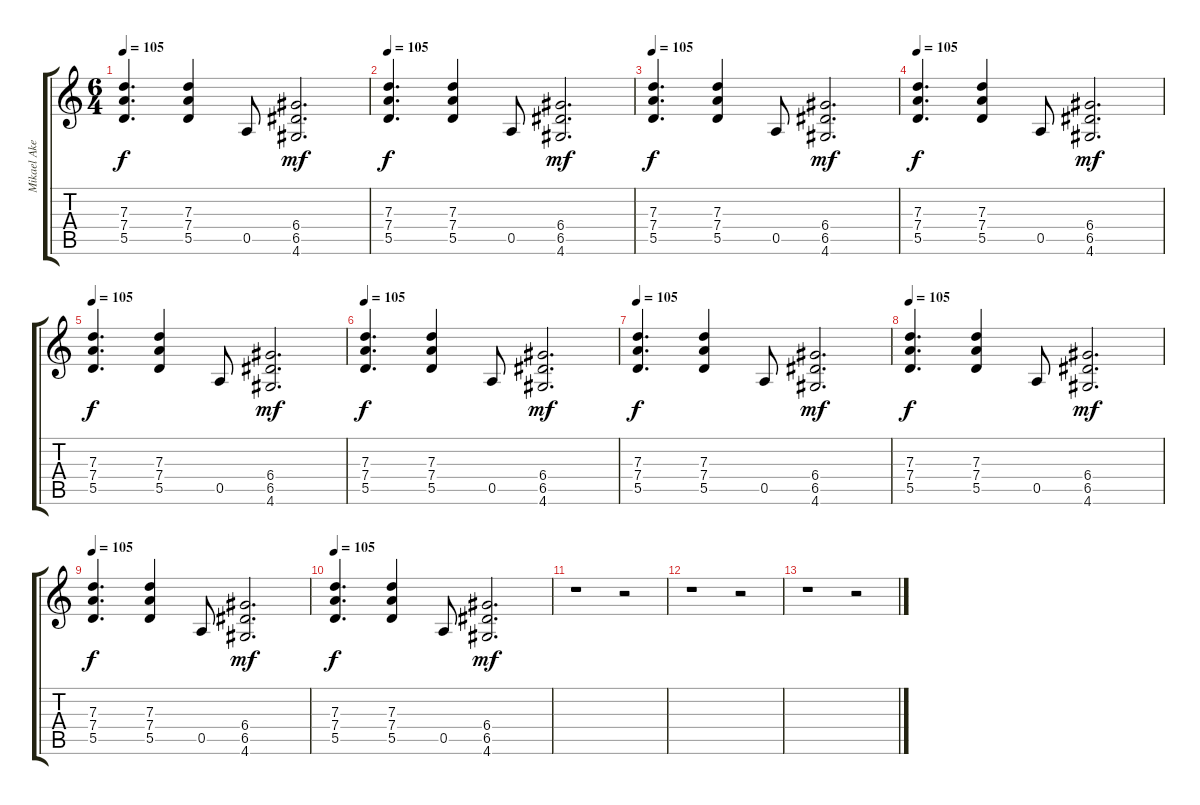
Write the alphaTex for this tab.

\track ("Mikael Akerfeldt" "Mikael Ake") {instrument distortionguitar}
\staff {score tabs}
\tuning (E4 B3 G3 D3 A2 E2) {hide}
\ts (6 4)
\tempo 105
\clef g2
\ks c
(7.3 7.4 5.5).4{d dy f volume 15} (7.3 7.4 5.5).4 0.5.8 (6.4 6.5 4.6).2{d dy mf} |
\tempo 105
(7.3 7.4 5.5).4{d dy f volume 15} (7.3 7.4 5.5).4 0.5.8 (6.4 6.5 4.6).2{d dy mf} |
\tempo 105
(7.3 7.4 5.5).4{d dy f volume 15} (7.3 7.4 5.5).4 0.5.8 (6.4 6.5 4.6).2{d dy mf} |
\tempo 105
(7.3 7.4 5.5).4{d dy f volume 15} (7.3 7.4 5.5).4 0.5.8 (6.4 6.5 4.6).2{d dy mf} |
\tempo 105
(7.3 7.4 5.5).4{d dy f volume 15} (7.3 7.4 5.5).4 0.5.8 (6.4 6.5 4.6).2{d dy mf} |
\tempo 105
(7.3 7.4 5.5).4{d dy f volume 15} (7.3 7.4 5.5).4 0.5.8 (6.4 6.5 4.6).2{d dy mf} |
\tempo 105
(7.3 7.4 5.5).4{d dy f volume 15} (7.3 7.4 5.5).4 0.5.8 (6.4 6.5 4.6).2{d dy mf} |
\tempo 105
(7.3 7.4 5.5).4{d dy f volume 15} (7.3 7.4 5.5).4 0.5.8 (6.4 6.5 4.6).2{d dy mf} |
\tempo 105
(7.3 7.4 5.5).4{d dy f volume 15} (7.3 7.4 5.5).4 0.5.8 (6.4 6.5 4.6).2{d dy mf} |
\tempo 105
(7.3 7.4 5.5).4{d dy f volume 15} (7.3 7.4 5.5).4 0.5.8 (6.4 6.5 4.6).2{d dy mf} |
r.1 r.2 |
r.1 r.2 |
r.1 r.2
